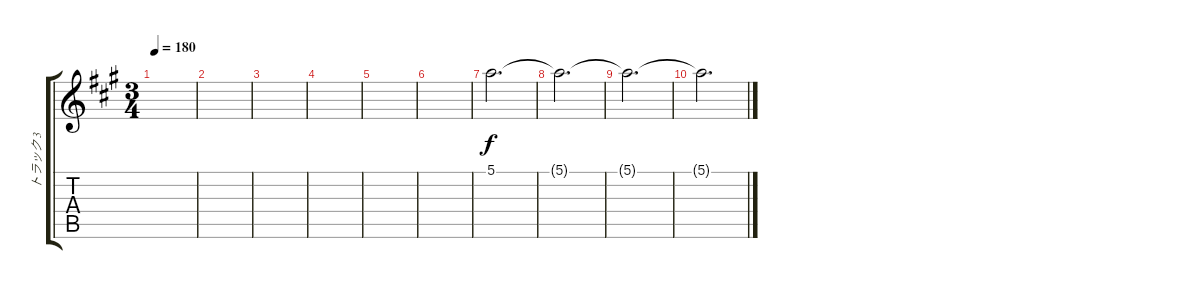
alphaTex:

\track ("トラック 3" "トラック 3") {instrument overdrivenguitar}
\staff {score tabs}
\tuning (E4 B3 G3 D3 A2 E2) {hide}
\ts (3 4)
\tempo 180
\clef g2
\ks a
|
|
|
|
|
|
5.1.2{d} |
5.1{t}.2{d} |
5.1{t}.2{d} |
5.1{t}.2{d}
